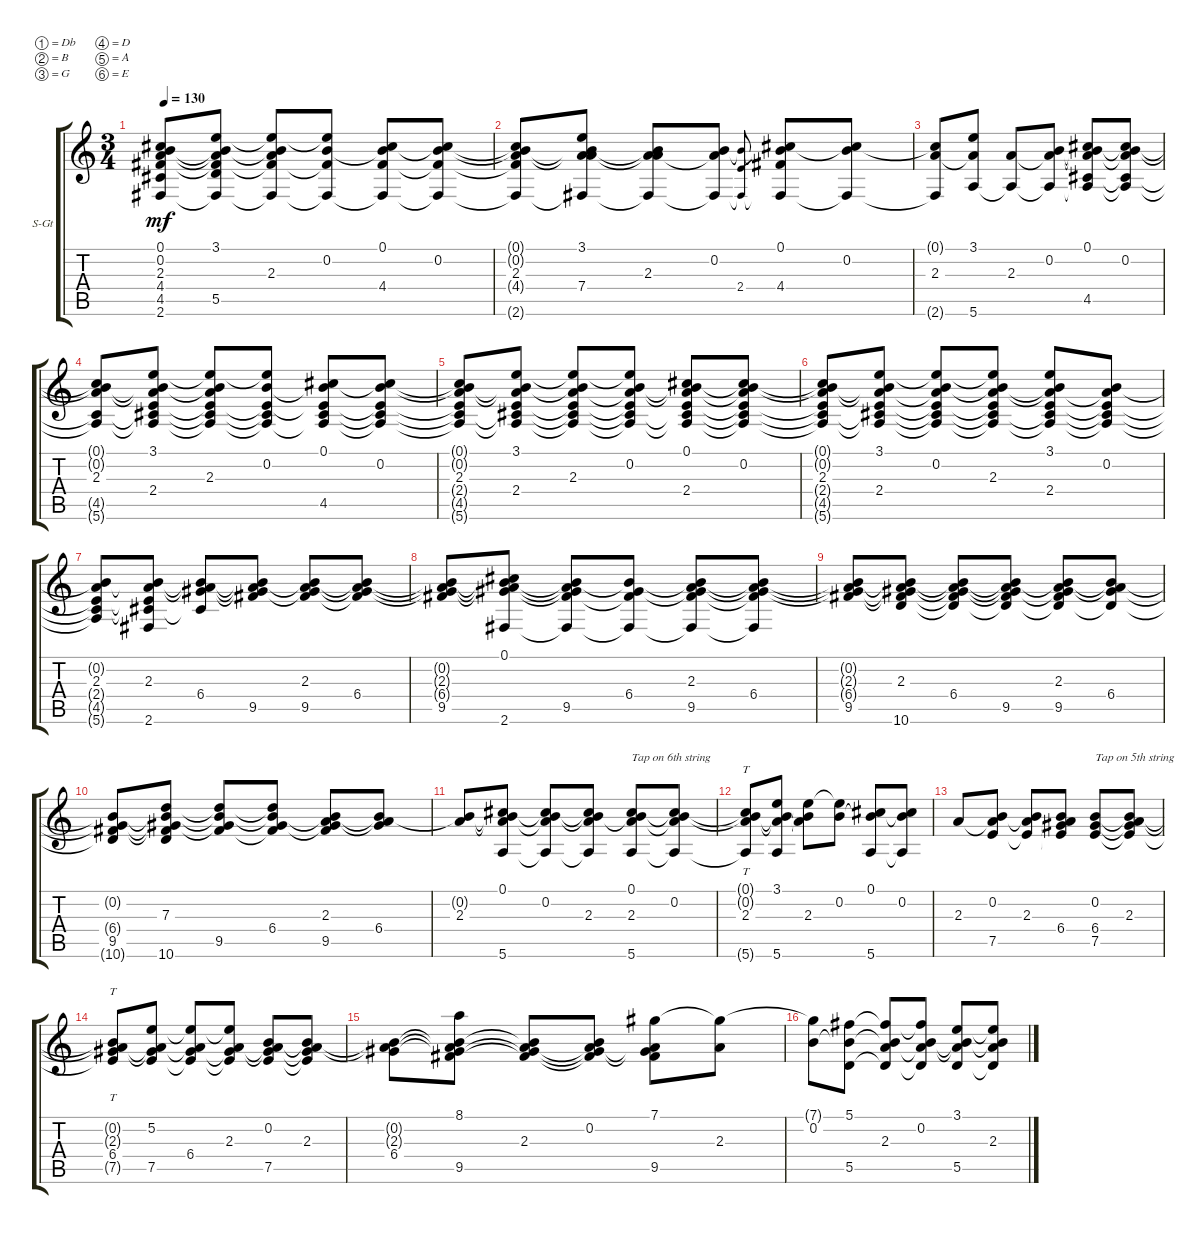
\defaultSystemsLayout 4
\bracketExtendMode groupsimilarinstruments
\firstSystemTrackNameOrientation horizontal
\otherSystemsTrackNameOrientation horizontal
\track ("Steel Guitar" "S-Gt") {instrument acousticguitarsteel}
\staff {score tabs}
\tuning (Db4 B3 G3 D3 A2 E2)
\ts (3 4)
\tempo 130
\clef g2
\ks c
(2.3 0.1{t} 4.5{t} 0.2{t} 4.4{t} 2.6{t}).8{dy mf} (3.1 5.5 2.3{t} 0.2{t} 4.4{t} 2.6{t}).8 (2.3 0.2{t} 3.1{t} 4.4{t} 2.6{t}).8 (0.2 3.1{t} 4.4{t} 2.6{t}).8 (0.1 4.4 0.2{t} 2.6{t}).8 (0.2 0.1{t} 4.4{t} 2.6{t}).8 |
(2.3 0.1{t} 4.4{t} 0.2{t} 2.6{t}).8 (3.1 7.4 2.3{t} 0.2{t} 2.6{t}).8 (2.3 0.2{t} 7.4{t} 2.6{t}).8 (0.2 7.4{t} 2.6{t}).8 (2.4 0.2{t} 2.6{t}).8{gr} (0.1 4.4 0.2{t} 2.6{t}).8 (0.2 0.1{t} 2.6{t}).8 |
(2.3 0.1{t} 2.6{t}).8 (3.1 5.6 2.3{t}).8 (2.3 5.6{t}).8 (0.2 2.3{t} 5.6{t}).8 (4.5 0.1 2.3{t} 0.2{t} 5.6{t}).8 (0.2 2.3{t} 0.1{t} 4.5{t} 5.6{t}).8 |
(2.3 4.5{t} 0.1{t} 0.2{t} 5.6{t}).8 (3.1 2.4 2.3{t} 0.2{t} 4.5{t} 5.6{t}).8 (2.3 0.2{t} 3.1{t} 4.5{t} 2.4{t} 5.6{t}).8 (0.2 3.1{t} 4.5{t} 2.4{t} 5.6{t}).8 (0.1 4.5 0.2{t} 2.4{t} 5.6{t}).8 (0.2 0.1{t} 2.4{t} 5.6{t} 4.5{t}).8 |
(2.3 0.1{t} 2.4{t} 0.2{t} 5.6{t} 4.5{t}).8 (3.1 2.4 2.3{t} 0.2{t} 5.6{t} 4.5{t}).8 (2.3 0.2{t} 3.1{t} 2.4{t} 5.6{t} 4.5{t}).8 (0.2 3.1{t} 2.4{t} 2.3{t} 5.6{t} 4.5{t}).8 (0.1 2.4 0.2{t} 2.3{t} 5.6{t} 4.5{t}).8 (0.2 2.4{t} 2.3{t} 0.1{t} 5.6{t} 4.5{t}).8 |
(2.3 2.4{t} 0.1{t} 0.2{t} 5.6{t} 4.5{t}).8 (3.1 2.4 0.2{t} 2.3{t} 5.6{t} 4.5{t}).8 (0.2 2.3{t} 2.4{t} 3.1{t} 5.6{t} 4.5{t}).8 (2.3 2.4{t} 0.2{t} 3.1{t} 5.6{t} 4.5{t}).8 (3.1 2.4 0.2{t} 2.3{t} 5.6{t} 4.5{t}).8 (0.2 2.3{t} 2.4{t} 5.6{t} 4.5{t}).8 |
(2.3 2.4{t} 5.6{t} 4.5{t} 0.2{t}).8 (2.3 2.6 2.4{t} 4.5{t} 0.2{t}).8 (6.4 4.5{t} 2.3{t} 0.2{t}).8 (9.5 2.3{t} 6.4{t} 0.2{t}).8 (2.3 9.5 6.4{t} 0.2{t}).8 (6.4 9.5{t} 2.3{t} 0.2{t}).8 |
(9.5 6.4{t} 2.3{t} 0.2{t}).8 (2.6 0.1 6.4{t} 2.3{t} 0.2{t}).8 (9.5 6.4{t} 2.3{t} 2.6{t} 0.2{t}).8 (6.4 9.5{t} 2.6{t} 0.2{t}).8 (2.3 9.5 6.4{t} 2.6{t} 0.2{t}).8 (6.4 2.3{t} 2.6{t} 9.5{t} 0.2{t}).8 |
(9.5 2.3{t} 6.4{t} 0.2{t}).8 (2.3 10.6 6.4{t} 9.5{t} 0.2{t}).8 (6.4 9.5{t} 10.6{t} 2.3{t} 0.2{t}).8 (9.5 10.6{t} 6.4{t} 2.3{t} 0.2{t}).8 (2.3 9.5 10.6{t} 6.4{t} 0.2{t}).8 (6.4 10.6{t} 2.3{t} 0.2{t}).8 |
(9.5 6.4{t} 10.6{t} 0.2{t}).8 (10.6 7.3 6.4{t} 9.5{t} 0.2{t}).8 (9.5 7.3{t} 6.4{t} 0.2{t}).8 (6.4 7.3{t} 9.5{t} 0.2{t}).8 (2.3 9.5 6.4{t} 0.2{t}).8 (6.4 2.3{t} 0.2{t}).8 |
(2.3 0.2{t}).8 (0.1 5.6 2.3{t} 0.2{t}).8 (0.2 2.3{t} 0.1{t} 5.6{t}).8 (2.3 0.1{t} 0.2{t} 5.6{t}).8 (0.1 2.3 5.6 0.2{t}).8{txt "Tap on 6th string"} (0.2 5.6{t} 2.3{t} 0.1{t}).8 |
(2.3 5.6{t} 0.1{t} 0.2{t}).8{tt} (3.1 5.6 2.3{t} 0.2{t}).8 (2.3 0.2{t} 3.1{t}).8 (0.2 3.1{t}).8 (0.1 5.6 0.2{t}).8 (0.2 0.1{t} 5.6{t}).8 |
2.3.8 (7.5 0.2 2.3{t}).8 (2.3 0.2{t} 7.5{t}).8 (6.4 0.2{t} 2.3{t} 7.5{t}).8 (0.2 6.4 7.5).8{txt "Tap on 5th string"} (2.3 7.5{t} 0.2{t} 6.4{t}).8 |
(6.4 2.3{t} 7.5{t} 0.2{t}).8{tt} (7.5 5.2 2.3{t} 6.4{t}).8 (6.4 2.3{t} 5.2{t} 7.5{t}).8 (2.3 5.2{t} 7.5{t} 6.4{t}).8 (7.5 0.2 2.3{t} 6.4{t}).8 (2.3 7.5{t} 6.4{t} 0.2{t}).8 |
(6.4 0.2{t} 2.3{t}).8 (8.1 9.5 0.2{t} 2.3{t} 6.4{t}).8 (2.3 0.2{t} 9.5{t} 6.4{t}).8 (0.2 9.5{t} 2.3{t} 6.4{t}).8 (9.5 7.1 2.3{t} 6.4{t}).8 (2.3 7.1{t}).8 |
(0.2 7.1{t}).8 (5.1 5.5 0.2{t}).8 (2.3 0.2{t} 5.1{t} 5.5{t}).8 (0.2 5.1{t} 2.3{t} 5.5{t}).8 (3.1 5.5 2.3{t} 0.2{t}).8 (2.3 0.2{t} 3.1{t} 5.5{t}).8
